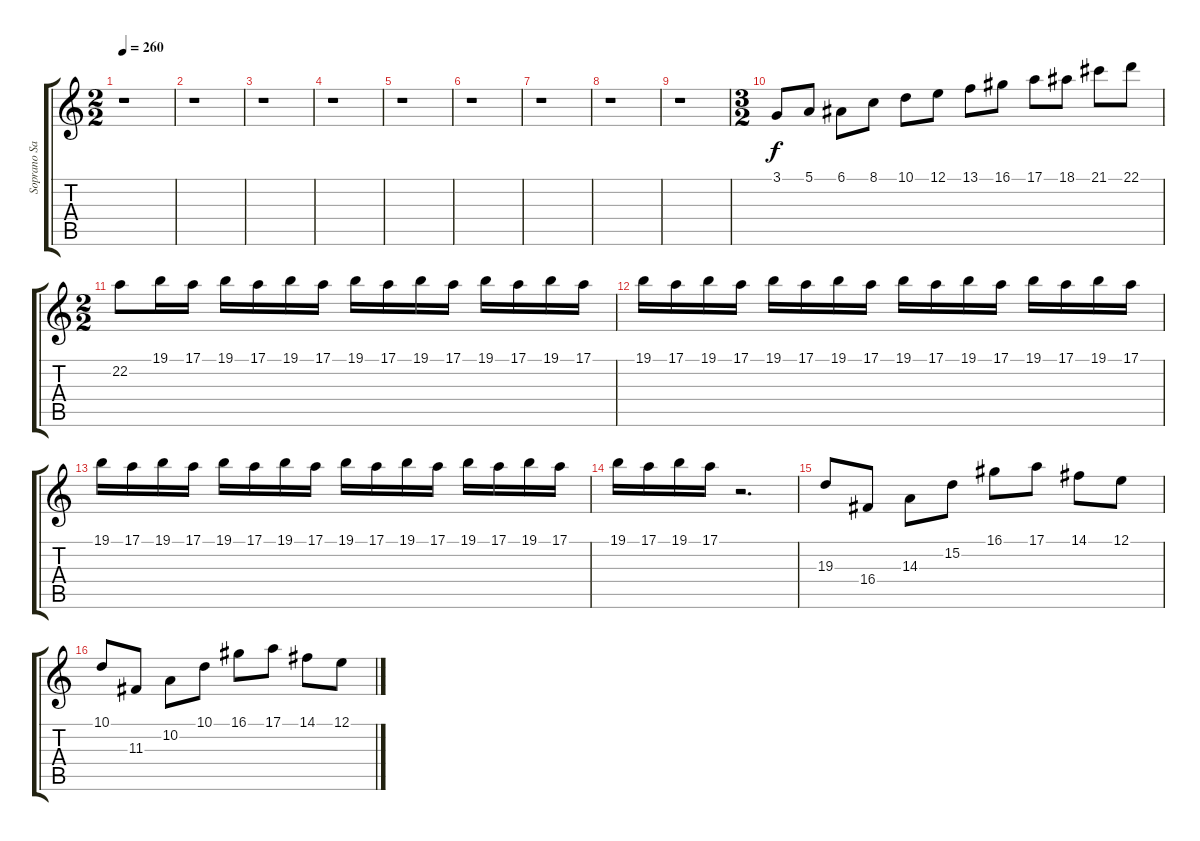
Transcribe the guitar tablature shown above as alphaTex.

\track ("Soprano Sax" "Soprano Sa") {instrument sopranosax}
\staff {score tabs}
\tuning (E4 B3 G3 D3 A2 E2) {hide}
\ts (2 2)
\tempo 260
\clef g2
\ks c
r.1{dy f} |
r.1 |
r.1 |
r.1 |
r.1 |
r.1 |
r.1 |
r.1 |
r.1 |
\ts (3 2)
3.1.8 5.1.8 6.1.8 8.1.8 10.1.8 12.1.8 13.1.8 16.1.8 17.1.8 18.1.8 21.1.8 22.1.8 |
\ts (2 2)
22.2.8 19.1.16 17.1.16 19.1.16 17.1.16 19.1.16 17.1.16 19.1.16 17.1.16 19.1.16 17.1.16 19.1.16 17.1.16 19.1.16 17.1.16 |
19.1.16 17.1.16 19.1.16 17.1.16 19.1.16 17.1.16 19.1.16 17.1.16 19.1.16 17.1.16 19.1.16 17.1.16 19.1.16 17.1.16 19.1.16 17.1.16 |
19.1.16 17.1.16 19.1.16 17.1.16 19.1.16 17.1.16 19.1.16 17.1.16 19.1.16 17.1.16 19.1.16 17.1.16 19.1.16 17.1.16 19.1.16 17.1.16 |
19.1.16 17.1.16 19.1.16 17.1.16 r.2{d} |
19.3.8 16.4.8 14.3.8 15.2.8 16.1.8 17.1.8 14.1.8 12.1.8 |
10.1.8 11.3.8 10.2.8 10.1.8 16.1.8 17.1.8 14.1.8 12.1.8
